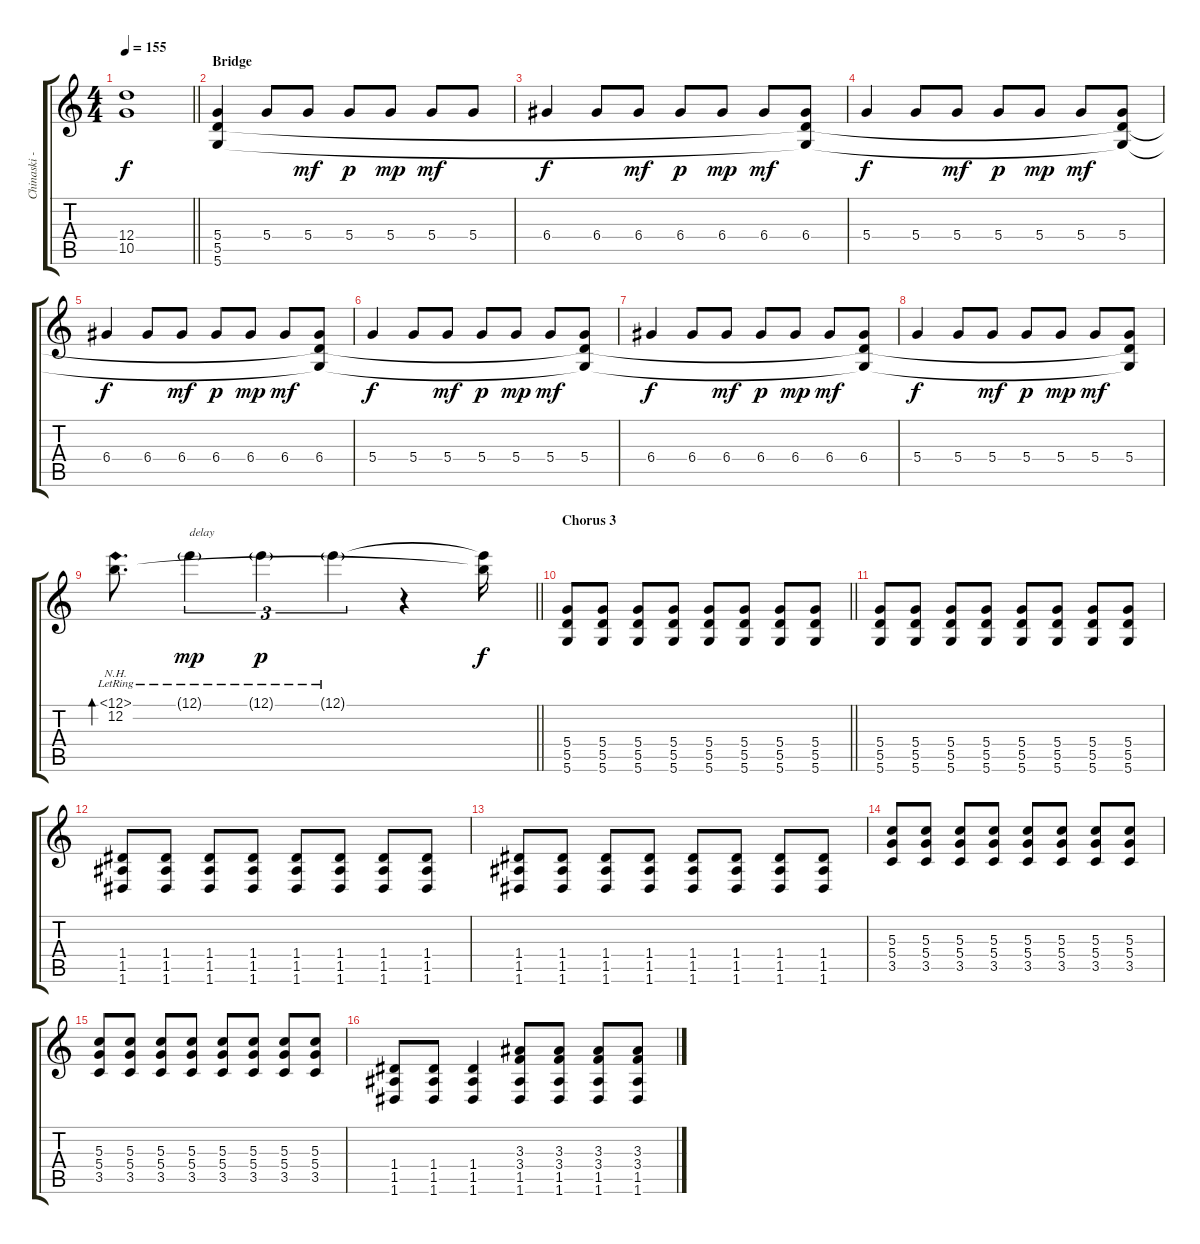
\track ("Chinaski - Guitar 2" "Chinaski -") {instrument distortionguitar}
\staff {score tabs}
\tuning (E4 B3 G3 D3 A2 D2) {hide}
\ts (4 4)
\tempo 155
\clef g2
\barLineRight lightlight
\ks c
(12.4{t} 10.5{t}).1{dy f} |
\section ("" "Bridge")
(5.4 5.5 5.6).4 5.4.8 5.4.8{dy mf} 5.4.8{dy p} 5.4.8{dy mp} 5.4.8{dy mf} 5.4.8 |
6.4.4{dy f} 6.4.8 6.4.8{dy mf} 6.4.8{dy p} 6.4.8{dy mp} 6.4.8{dy mf} (6.4 5.5{t} 5.6{t}).8 |
5.4.4{dy f} 5.4.8 5.4.8{dy mf} 5.4.8{dy p} 5.4.8{dy mp} 5.4.8{dy mf} (5.4 5.5{t} 5.6{t}).8 |
6.4.4{dy f} 6.4.8 6.4.8{dy mf} 6.4.8{dy p} 6.4.8{dy mp} 6.4.8{dy mf} (6.4 5.5{t} 5.6{t}).8 |
5.4.4{dy f} 5.4.8 5.4.8{dy mf} 5.4.8{dy p} 5.4.8{dy mp} 5.4.8{dy mf} (5.4 5.5{t} 5.6{t}).8 |
6.4.4{dy f} 6.4.8 6.4.8{dy mf} 6.4.8{dy p} 6.4.8{dy mp} 6.4.8{dy mf} (6.4 5.5{t} 5.6{t}).8 |
5.4.4{dy f} 5.4.8 5.4.8{dy mf} 5.4.8{dy p} 5.4.8{dy mp} 5.4.8{dy mf} (5.4 5.5{t} 5.6{t}).8 |
\barLineRight lightlight
(12.1{nh lr} 12.2).8{d bd 240} 12.1{g lr}.4{tu (3 2) txt "delay" dy mp} 12.1{g lr}.4{tu (3 2) dy p} 12.1{g lr}.4{tu (3 2)} r.4 (12.1{t} 12.2{t}).16{dy f} |
\section ("" "Chorus 3")
\barLineRight lightlight
(5.4 5.5 5.6).8{volume 13} (5.4 5.5 5.6).8 (5.4 5.5 5.6).8 (5.4 5.5 5.6).8 (5.4 5.5 5.6).8 (5.4 5.5 5.6).8 (5.4 5.5 5.6).8 (5.4 5.5 5.6).8 |
(5.4 5.5 5.6).8 (5.4 5.5 5.6).8 (5.4 5.5 5.6).8 (5.4 5.5 5.6).8 (5.4 5.5 5.6).8 (5.4 5.5 5.6).8 (5.4 5.5 5.6).8 (5.4 5.5 5.6).8 |
(1.4 1.5 1.6).8 (1.4 1.5 1.6).8 (1.4 1.5 1.6).8 (1.4 1.5 1.6).8 (1.4 1.5 1.6).8 (1.4 1.5 1.6).8 (1.4 1.5 1.6).8 (1.4 1.5 1.6).8 |
(1.4 1.5 1.6).8 (1.4 1.5 1.6).8 (1.4 1.5 1.6).8 (1.4 1.5 1.6).8 (1.4 1.5 1.6).8 (1.4 1.5 1.6).8 (1.4 1.5 1.6).8 (1.4 1.5 1.6).8 |
(5.3 5.4 3.5).8 (5.3 5.4 3.5).8 (5.3 5.4 3.5).8 (5.3 5.4 3.5).8 (5.3 5.4 3.5).8 (5.3 5.4 3.5).8 (5.3 5.4 3.5).8 (5.3 5.4 3.5).8 |
(5.3 5.4 3.5).8 (5.3 5.4 3.5).8 (5.3 5.4 3.5).8 (5.3 5.4 3.5).8 (5.3 5.4 3.5).8 (5.3 5.4 3.5).8 (5.3 5.4 3.5).8 (5.3 5.4 3.5).8 |
(1.4 1.5 1.6).8 (1.4 1.5 1.6).8 (1.4 1.5 1.6).4 (3.3 3.4 1.5 1.6).8 (3.3 3.4 1.5 1.6).8 (3.3 3.4 1.5 1.6).8 (3.3 3.4 1.5 1.6).8
